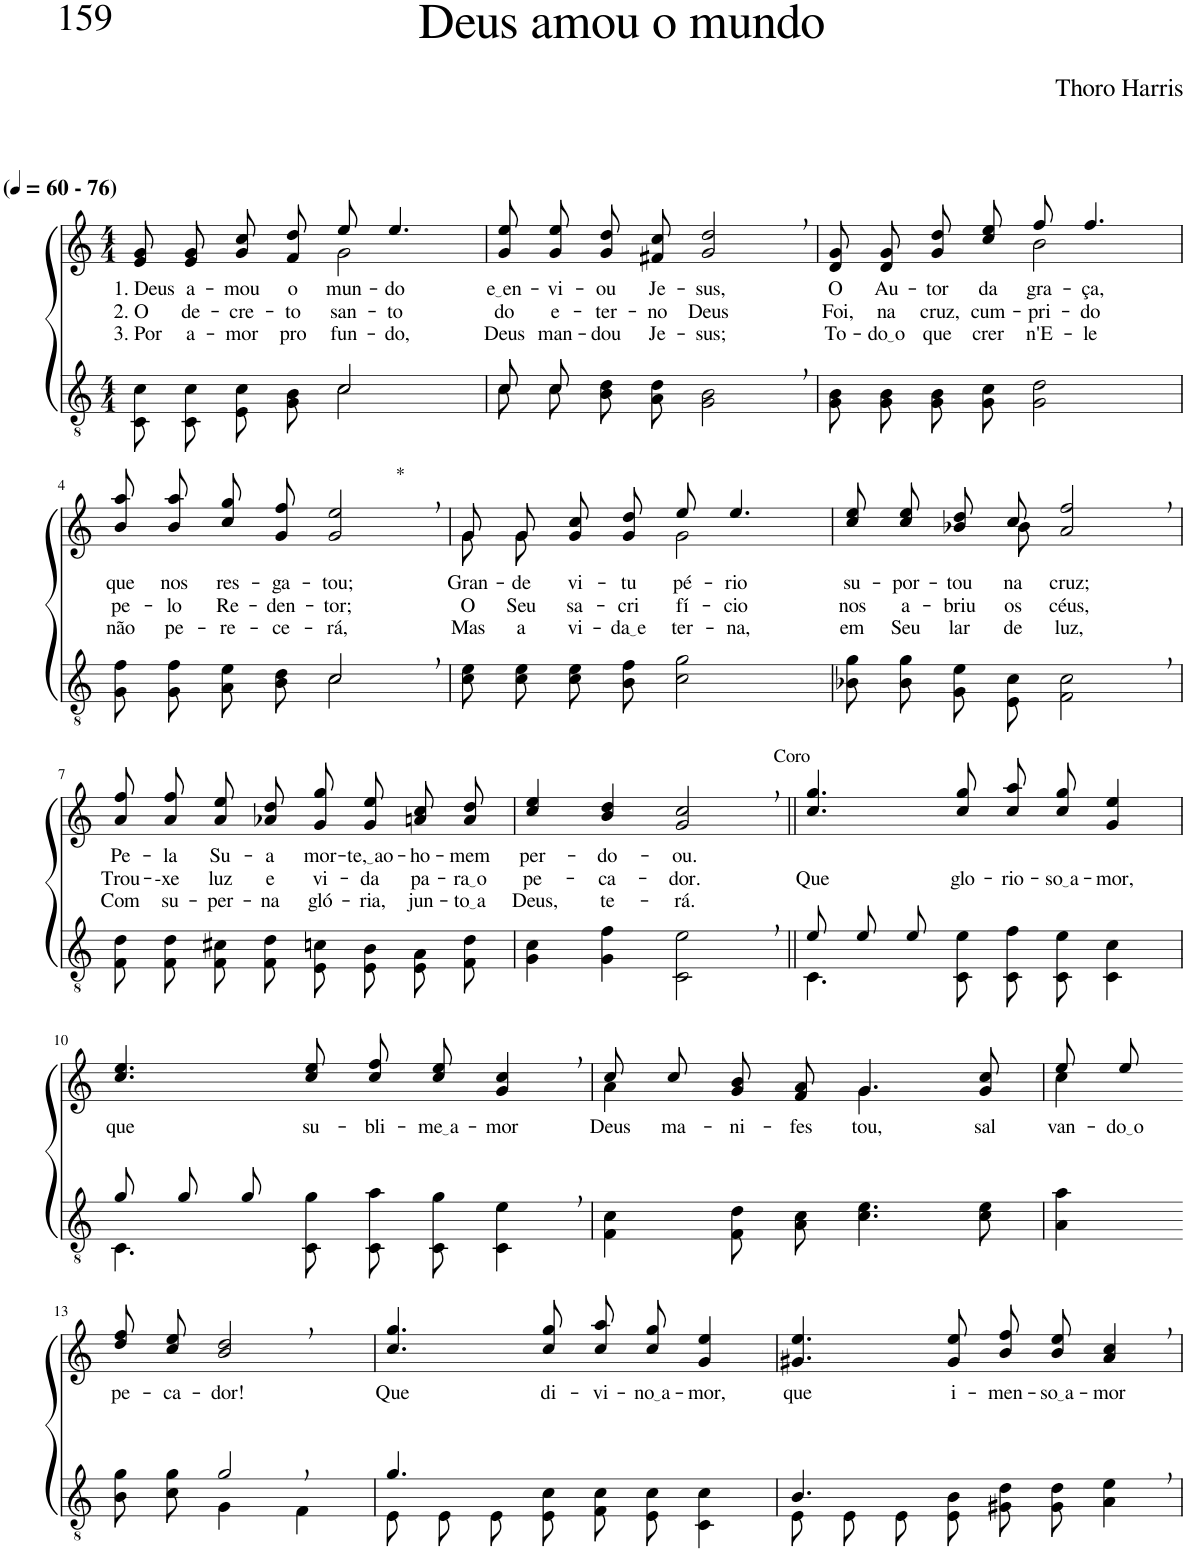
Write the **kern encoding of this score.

**kern	**kern	**text	**text	**text
*part2	*part1	*part1	*part1	*part1
*staff2	*staff1	*staff1	*staff1	*staff1
*I"Parte III e IV	*I"Parte I e II	*	*	*
*clefGv2	*clefG2	*	*	*
*Trd3c5	*Trd3c5	*	*	*
*k[]	*k[]	*	*	*
*M4/4	*M4/4	*	*	*
*MM60	*MM60	*	*	*
=1	=1	=1	=1	=1
*^	*	*	*	*
!	!	!LO:TX:a:B:t=(	!	!	!
!	!	!LO:TX:a:B:t=- 76)	!	!	!
!	!	!	!LO:LY:b	!LO:LY:b	!LO:LY:b
*	*	*^	*	*	*
2ryy	8C/ 8c/L	8e/ 8g/L	2ryy	1. Deus	2. O	3. Por
!	!	!	!	!LO:LY:b	!LO:LY:b	!LO:LY:b
.	8C/ 8c/J	8e/ 8g/J	.	a-	de-	a-
!	!	!	!	!LO:LY:b	!LO:LY:b	!LO:LY:b
.	8E/ 8c/L	8g\ 8cc\L	.	-mou	-cre-	-mor
!	!	!	!	!LO:LY:b	!LO:LY:b	!LO:LY:b
.	8G/ 8B/J	8f\ 8dd\J	.	o	-to	pro-
!	!	!	!	!LO:LY:b	!LO:LY:b	!LO:LY:b
2c/	2c\	8ee/	2g\	mun-	san-	-fun-
!	!	!	!	!LO:LY:b	!LO:LY:b	!LO:LY:b
.	.	4.ee/	.	-do	-to	-do,
*	*	*v	*v	*	*	*
=2	=2	=2	=2	=2	=2
!	!	!	!LO:LY:b	!LO:LY:b	!LO:LY:b
8c/L	8c\L	8g\ 8ee\L	e en	do	Deus
!	!	!	!LO:LY:b	!LO:LY:b	!LO:LY:b
8c/J	8c\J	8g\ 8ee\J	-vi-	e-	man-
!	!	!	!LO:LY:b	!LO:LY:b	!LO:LY:b
2.ryy	8B\ 8d\L	8g/ 8dd/L	-ou	-ter-	-dou
!	!	!	!LO:LY:b	!LO:LY:b	!LO:LY:b
.	8A\ 8d\J	8f#X/ 8cc/J	Je-	-no	Je-
!	!	!	!LO:LY:b	!LO:LY:b	!LO:LY:b
.	2G\ 2B\	2g/, 2dd/,	-sus,	Deus	-sus;
=3	=3	=3	=3	=3	=3
!	!	!	!LO:LY:b	!LO:LY:b	!LO:LY:b
*v	*v	*^	*	*	*
8G/ 8B/L	8d/ 8g/L	2ryy	O	Foi,	To-
!	!	!	!LO:LY:b	!LO:LY:b	!LO:LY:b
8G/ 8B/J	8d/ 8g/J	.	Au-	na	do o
!	!	!	!LO:LY:b	!LO:LY:b	!LO:LY:b
8G/ 8B/L	8g\ 8dd\L	.	-tor	cruz,	que
!	!	!	!LO:LY:b	!LO:LY:b	!LO:LY:b
8G/ 8c/J	8cc\ 8ee\J	.	da	cum-	crer
!	!	!	!LO:LY:b	!LO:LY:b	!LO:LY:b
2G\ 2d\	8ff/	2b\	gra-	-pri-	n'E-
!	!	!	!LO:LY:b	!LO:LY:b	!LO:LY:b
.	4.ff/	.	-ça,	-do	-le
*	*v	*v	*	*	*
!!LO:LB:g=z
=4	=4	=4	=4	=4
*^	*	*	*	*
!	!	!	!LO:LY:b	!LO:LY:b	!LO:LY:b
2ryy	8G\ 8f\L	8b\ 8aa\L	que	pe-	não
!	!	!	!LO:LY:b	!LO:LY:b	!LO:LY:b
.	8G\ 8f\J	8b\ 8aa\J	nos	-lo	pe-
!	!	!	!LO:LY:b	!LO:LY:b	!LO:LY:b
.	8A\ 8e\L	8cc\ 8gg\L	res-	Re-	-re-
!	!	!	!LO:LY:b	!LO:LY:b	!LO:LY:b
.	8B\ 8d\J	8g\ 8ff\J	-ga-	-den-	-ce-
!	!	!LO:TX:a:t=*	!	!	!
!	!	!	!LO:LY:b	!LO:LY:b	!LO:LY:b
2c,/	2c\	2g/, 2ee/,	-tou;	-tor;	-rá,
=5	=5	=5	=5	=5	=5
*	*	*^	*	*	*
!	!	!	!	!LO:LY:b	!LO:LY:b	!LO:LY:b
*v	*v	*	*	*	*	*
8c\ 8e\L	8g/L	8g\L	Gran-	O	Mas
!	!	!	!LO:LY:b	!LO:LY:b	!LO:LY:b
8c\ 8e\J	8g/J	8g\J	-de	Seu	a
!	!	!	!LO:LY:b	!LO:LY:b	!LO:LY:b
8c\ 8e\L	8g\ 8cc\L	4ryy	vi-	sa-	vi-
!	!	!	!LO:LY:b	!LO:LY:b	!LO:LY:b
8B\ 8f\J	8g\ 8dd\J	.	-tu-	-cri-	da e
!	!	!	!LO:LY:b	!LO:LY:b	!LO:LY:b
2c\ 2g\	8ee/	2g\	-pé-	-fí-	-ter-
!	!	!	!LO:LY:b	!LO:LY:b	!LO:LY:b
.	4.ee/	.	-rio	-cio	-na,
=6	=6	=6	=6	=6	=6
!	!	!	!LO:LY:b	!LO:LY:b	!LO:LY:b
8B-X\ 8g\L	8cc\ 8ee\L	4.ryy	su-	nos	em
!	!	!	!LO:LY:b	!LO:LY:b	!LO:LY:b
8B-\ 8g\J	8cc\ 8ee\J	.	-por-	a-	Seu
!	!	!	!LO:LY:b	!LO:LY:b	!LO:LY:b
8G/ 8e/L	8b-X\ 8dd\L	.	-tou	-briu	lar
!	!	!	!LO:LY:b	!LO:LY:b	!LO:LY:b
8E/ 8c/J	8cc\J	8b-\	na	os	de
!	!	!	!LO:LY:b	!LO:LY:b	!LO:LY:b
2F\, 2c\,	2a/, 2ff/,	2ryy	cruz;	céus,	luz,
!!LO:LB:g=z
=7	=7	=7	=7	=7	=7
!	!	!	!LO:LY:b	!LO:LY:b	!LO:LY:b
*	*v	*v	*	*	*
8F/ 8d/L	8a\ 8ff\L	Pe-	Trou-	Com
!	!	!LO:LY:b	!LO:LY:b	!LO:LY:b
8F/ 8d/J	8a\ 8ff\J	-la	--xe	su-
!	!	!LO:LY:b	!LO:LY:b	!LO:LY:b
8F/ 8c#X/L	8a\ 8ee\L	Su-	luz	-per-
!	!	!LO:LY:b	!LO:LY:b	!LO:LY:b
8F/ 8d/J	8a-X\ 8dd\J	-a	e	-na
!	!	!LO:LY:b	!LO:LY:b	!LO:LY:b
8E/ 8cn/L	8g\ 8gg\L	mor-	vi-	gló-
!	!	!LO:LY:b	!LO:LY:b	!LO:LY:b
8E/ 8B/J	8g\ 8ee\J	te, ao	-da	-ria,
!	!	!LO:LY:b	!LO:LY:b	!LO:LY:b
8E/ 8A/L	8an\ 8cc\L	-ho-	pa-	jun-
!	!	!LO:LY:b	!LO:LY:b	!LO:LY:b
8F/ 8d/J	8a\ 8dd\J	-mem	ra o	to a
=8	=8	=8	=8	=8
!	!	!LO:LY:b	!LO:LY:b	!LO:LY:b
4G\ 4c\	4cc/ 4ee/	per-	pe-	Deus,
!	!	!LO:LY:b	!LO:LY:b	!LO:LY:b
4G\ 4f\	4b/ 4dd/	-do-	-ca-	te-
!	!LO:TX:a:t=Coro	!	!	!
!	!	!LO:LY:b	!LO:LY:b	!LO:LY:b
2C\, 2e\,	2g/, 2cc/,	-ou.	-dor.	-rá.
=9||	=9||	=9||	=9||	=9||
*^	*	*	*	*
!	!	!	!	!LO:LY:b	!
8e/L	4.C\	4.cc/ 4.gg/	.	Que	.
8e/J	.	.	.	.	.
8e/	.	.	.	.	.
!	!	!	!	!LO:LY:b	!
8ryy	8C\ 8e\	8cc/ 8gg/	.	glo-	.
!	!	!	!	!LO:LY:b	!
2ryy	8C/ 8f/L	8cc\ 8aa\L	.	-rio-	.
!	!	!	!	!LO:LY:b	!
.	8C/ 8e/J	8cc\ 8gg\J	.	so a	.
!	!	!	!	!LO:LY:b	!
.	4C\ 4c\	4g/ 4ee/	.	-mor,	.
!!LO:LB:g=z
=10	=10	=10	=10	=10	=10
!	!	!	!LO:LY:b	!	!
8g/L	4.C\	4.cc/ 4.ee/	que	.	.
8g/J	.	.	.	.	.
8g/	.	.	.	.	.
!	!	!	!LO:LY:b	!	!
8ryy	8C\ 8g\	8cc/ 8ee/	su-	.	.
!	!	!	!LO:LY:b	!	!
2ryy	8C/ 8a/L	8cc\ 8ff\L	-bli-	.	.
!	!	!	!LO:LY:b	!	!
.	8C/ 8g/J	8cc\ 8ee\J	me a	.	.
!	!	!	!LO:LY:b	!	!
.	4C\ 4e\	4g/, 4cc/,	-mor	.	.
=11	=11	=11	=11	=11	=11
*	*	*^	*	*	*
!	!	!	!	!LO:LY:b	!	!
*v	*v	*	*	*	*	*
4F\ 4c\	8cc/L	4a\	Deus	.	.
!	!	!	!LO:LY:b	!	!
.	8cc/J	.	ma-	.	.
!	!	!	!LO:LY:b	!	!
8F/ 8d/L	8g/ 8b/L	4ryy	-ni-	.	.
!	!	!	!LO:LY:b	!	!
8A/ 8c/J	8f/ 8a/J	.	-fes-	.	.
!	!	!	!LO:LY:b	!	!
4.c\ 4.e\	4.g/	4.g\	-tou,	.	.
!	!	!	!LO:LY:b	!	!
8c\ 8e\	8g/ 8cc/	8ryy	sal-	.	.
=12	=12	=12	=12	=12	=12
!	!	!	!LO:LY:b	!	!
4A\ 4a\	8ee/L	4cc\	-van-	.	.
!	!	!	!LO:LY:b	!	!
.	8ee/J	.	do o	.	.
*	*v	*v	*	*	*
!!LO:LB:g=z
=13-	=13-	=13-	=13-	=13-
*^	*	*	*	*
!	!	!	!LO:LY:b	!	!
4ryy	8B\ 8g\L	8dd\ 8ff\L	pe-	.	.
!	!	!	!LO:LY:b	!	!
.	8c\ 8g\J	8cc\ 8ee\J	-ca-	.	.
!	!	!	!LO:LY:b	!	!
2g,/	4G\	2b/, 2dd/,	-dor!	.	.
.	4F\	.	.	.	.
=14	=14	=14	=14	=14	=14
!	!	!	!LO:LY:b	!	!
4.g/	8E\L	4.cc/ 4.gg/	Que	.	.
.	8E\J	.	.	.	.
.	8E/L	.	.	.	.
!	!	!	!LO:LY:b	!	!
2ryy	8E/ 8c/J	8cc/ 8gg/	di-	.	.
!	!	!	!LO:LY:b	!	!
.	8F/ 8c/L	8cc\ 8aa\L	-vi-	.	.
!	!	!	!LO:LY:b	!	!
.	8E/ 8c/J	8cc\ 8gg\J	no a	.	.
!	!	!	!LO:LY:b	!	!
.	4C\ 4c\	4g/ 4ee/	-mor,	.	.
8ryy	.	.	.	.	.
=15	=15	=15	=15	=15	=15
!	!	!	!LO:LY:b	!	!
4.B/	8E\L	4.g#X/ 4.ee/	que	.	.
.	8E\J	.	.	.	.
.	8E/L	.	.	.	.
!	!	!	!LO:LY:b	!	!
2ryy	8E/ 8B/J	8g#/ 8ee/	i-	.	.
!	!	!	!LO:LY:b	!	!
.	8G#X\ 8d\L	8b\ 8ff\L	-men-	.	.
!	!	!	!LO:LY:b	!	!
.	8G#\ 8d\J	8b\ 8ee\J	so a	.	.
!	!	!	!LO:LY:b	!	!
.	4A\ 4e\	4a/, 4cc/,	-mor	.	.
8ryy	.	.	.	.	.
*v	*v	*	*	*	*
=	=	=	=	=
*-	*-	*-	*-	*-
